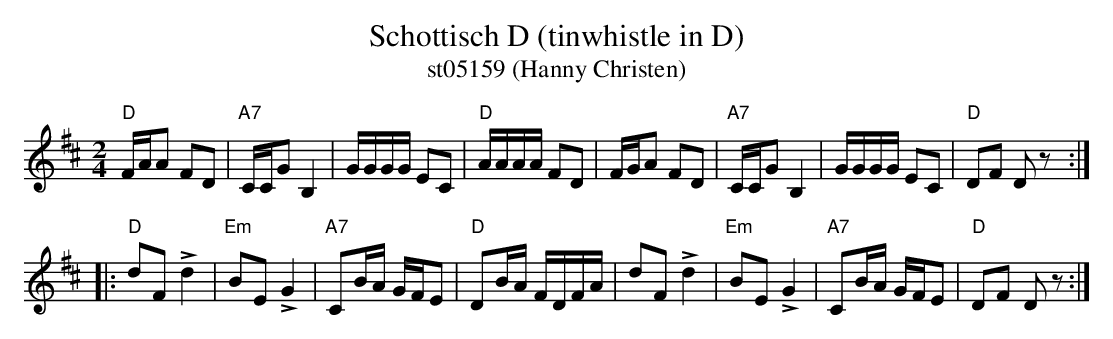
X:1
T:Schottisch D (tinwhistle in D)
T: st05159 (Hanny Christen)
M:2/4
L:1/16
K:D %%MIDI gchordon
"D"FAA2 F2D2 | "A7"CCG2 B,4 | GGGG E2C2 | "D"AAAA F2D2 | FGA2 F2D2 | "A7"CCG2B,4 | GGGG E2C2 | "D"D2F2 D2z2 :|
|: "D"d2F2 !>!d4 | "Em"B2E2 !>!G4 | "A7"C2BA GFE2 | "D"D2BA FDFA | d2F2 !>!d4 | "Em"B2E2 !>!G4 | "A7"C2BA GFE2 | "D"D2F2 D2z2 :|
